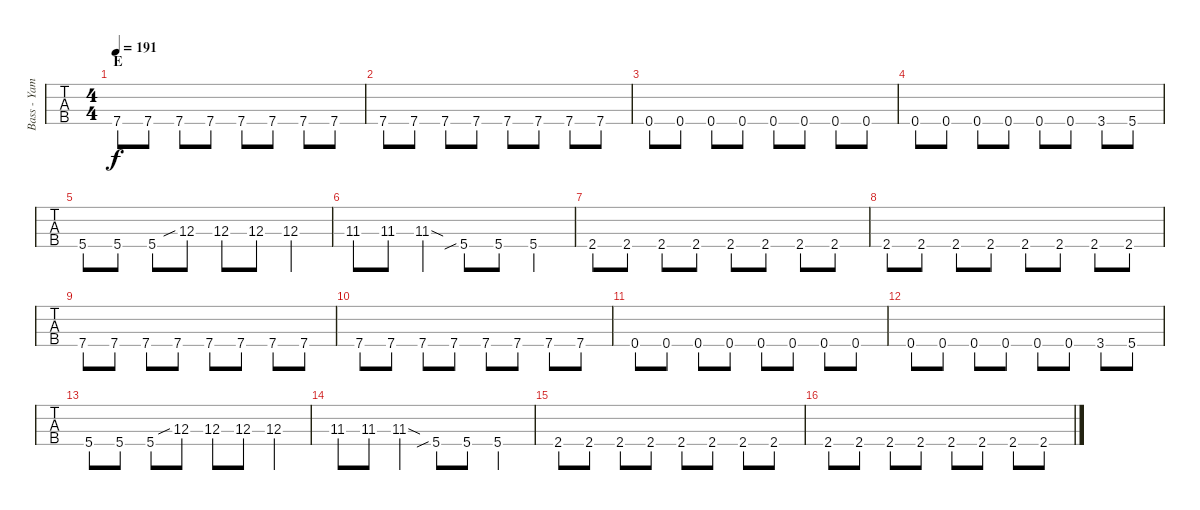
\track ("Bass - Yamada" "Bass - Yam") {instrument electricbasspick}
\staff {tabs}
\tuning (Gb2 Db2 Ab1 Eb1) {hide}
\ts (4 4)
\section ("" "E")
\tempo 191
\clef f4
\ks c
7.4.8{dy f} 7.4.8 7.4.8 7.4.8 7.4.8 7.4.8 7.4.8 7.4.8 |
7.4.8 7.4.8 7.4.8 7.4.8 7.4.8 7.4.8 7.4.8 7.4.8 |
0.4.8 0.4.8 0.4.8 0.4.8 0.4.8 0.4.8 0.4.8 0.4.8 |
0.4.8 0.4.8 0.4.8 0.4.8 0.4.8 0.4.8 3.4.8 5.4.8 |
5.4.8 5.4.8 5.4.8 12.3{sib}.8 12.3.8 12.3.8 12.3.4 |
11.3.8 11.3.8 11.3{sod}.4 5.4{sib}.8 5.4.8 5.4.4 |
2.4.8 2.4.8 2.4.8 2.4.8 2.4.8 2.4.8 2.4.8 2.4.8 |
2.4.8 2.4.8 2.4.8 2.4.8 2.4.8 2.4.8 2.4.8 2.4.8 |
7.4.8 7.4.8 7.4.8 7.4.8 7.4.8 7.4.8 7.4.8 7.4.8 |
7.4.8 7.4.8 7.4.8 7.4.8 7.4.8 7.4.8 7.4.8 7.4.8 |
0.4.8 0.4.8 0.4.8 0.4.8 0.4.8 0.4.8 0.4.8 0.4.8 |
0.4.8 0.4.8 0.4.8 0.4.8 0.4.8 0.4.8 3.4.8 5.4.8 |
5.4.8 5.4.8 5.4.8 12.3{sib}.8 12.3.8 12.3.8 12.3.4 |
11.3.8 11.3.8 11.3{sod}.4 5.4{sib}.8 5.4.8 5.4.4 |
2.4.8 2.4.8 2.4.8 2.4.8 2.4.8 2.4.8 2.4.8 2.4.8 |
2.4.8 2.4.8 2.4.8 2.4.8 2.4.8 2.4.8 2.4.8 2.4.8
